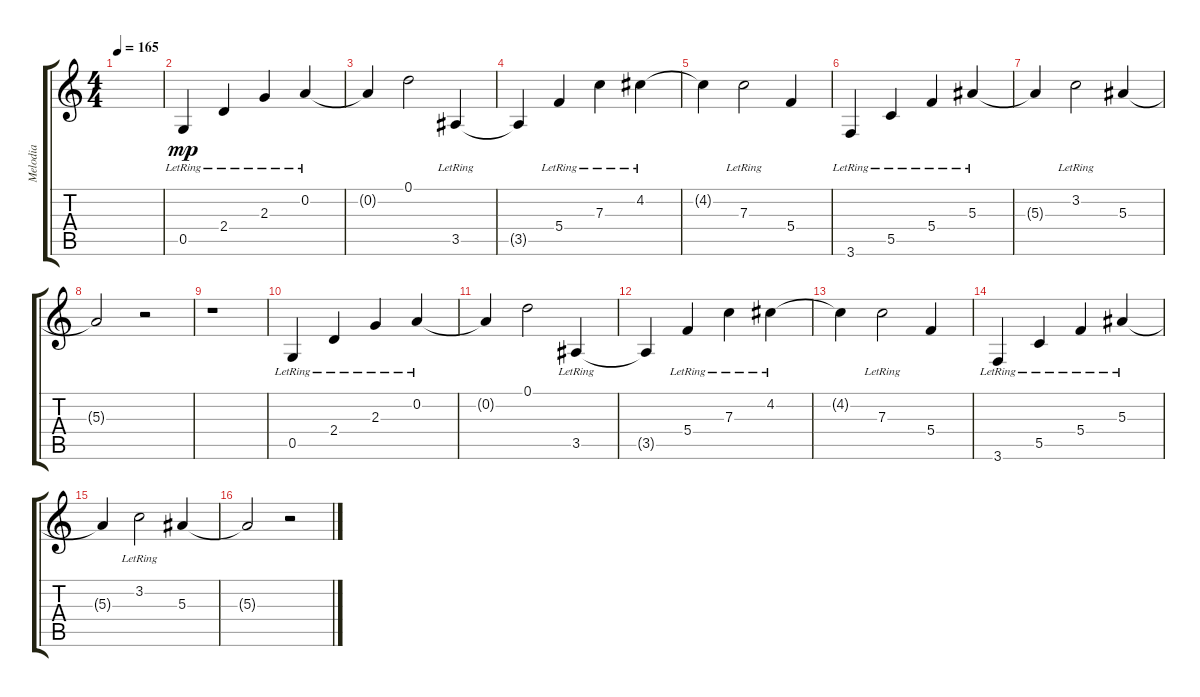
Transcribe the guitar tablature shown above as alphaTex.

\track ("Melodia" "Melodia") {instrument distortionguitar}
\staff {score tabs}
\tuning (D4 A3 F3 C3 G2 D2) {hide}
\ts (4 4)
\tempo 165
\clef g2
\ks c
|
0.5{lr}.4{dy mp} 2.4{lr}.4 2.3{lr}.4 0.2{lr}.4 |
0.2{t}.4 0.1.2 3.5{lr}.4 |
3.5{t}.4 5.4{lr}.4 7.3{lr}.4 4.2{lr}.4 |
4.2{t}.4 7.3{lr}.2 5.4.4 |
3.6{lr}.4 5.5{lr}.4 5.4{lr}.4 5.3{lr}.4 |
5.3{t}.4 3.2{lr}.2 5.3.4 |
5.3{t}.2 r.2 |
r.1 |
0.5{lr}.4 2.4{lr}.4 2.3{lr}.4 0.2{lr}.4 |
0.2{t}.4 0.1.2 3.5{lr}.4 |
3.5{t}.4 5.4{lr}.4 7.3{lr}.4 4.2{lr}.4 |
4.2{t}.4 7.3{lr}.2 5.4.4 |
3.6{lr}.4 5.5{lr}.4 5.4{lr}.4 5.3{lr}.4 |
5.3{t}.4 3.2{lr}.2 5.3.4 |
5.3{t}.2 r.2
